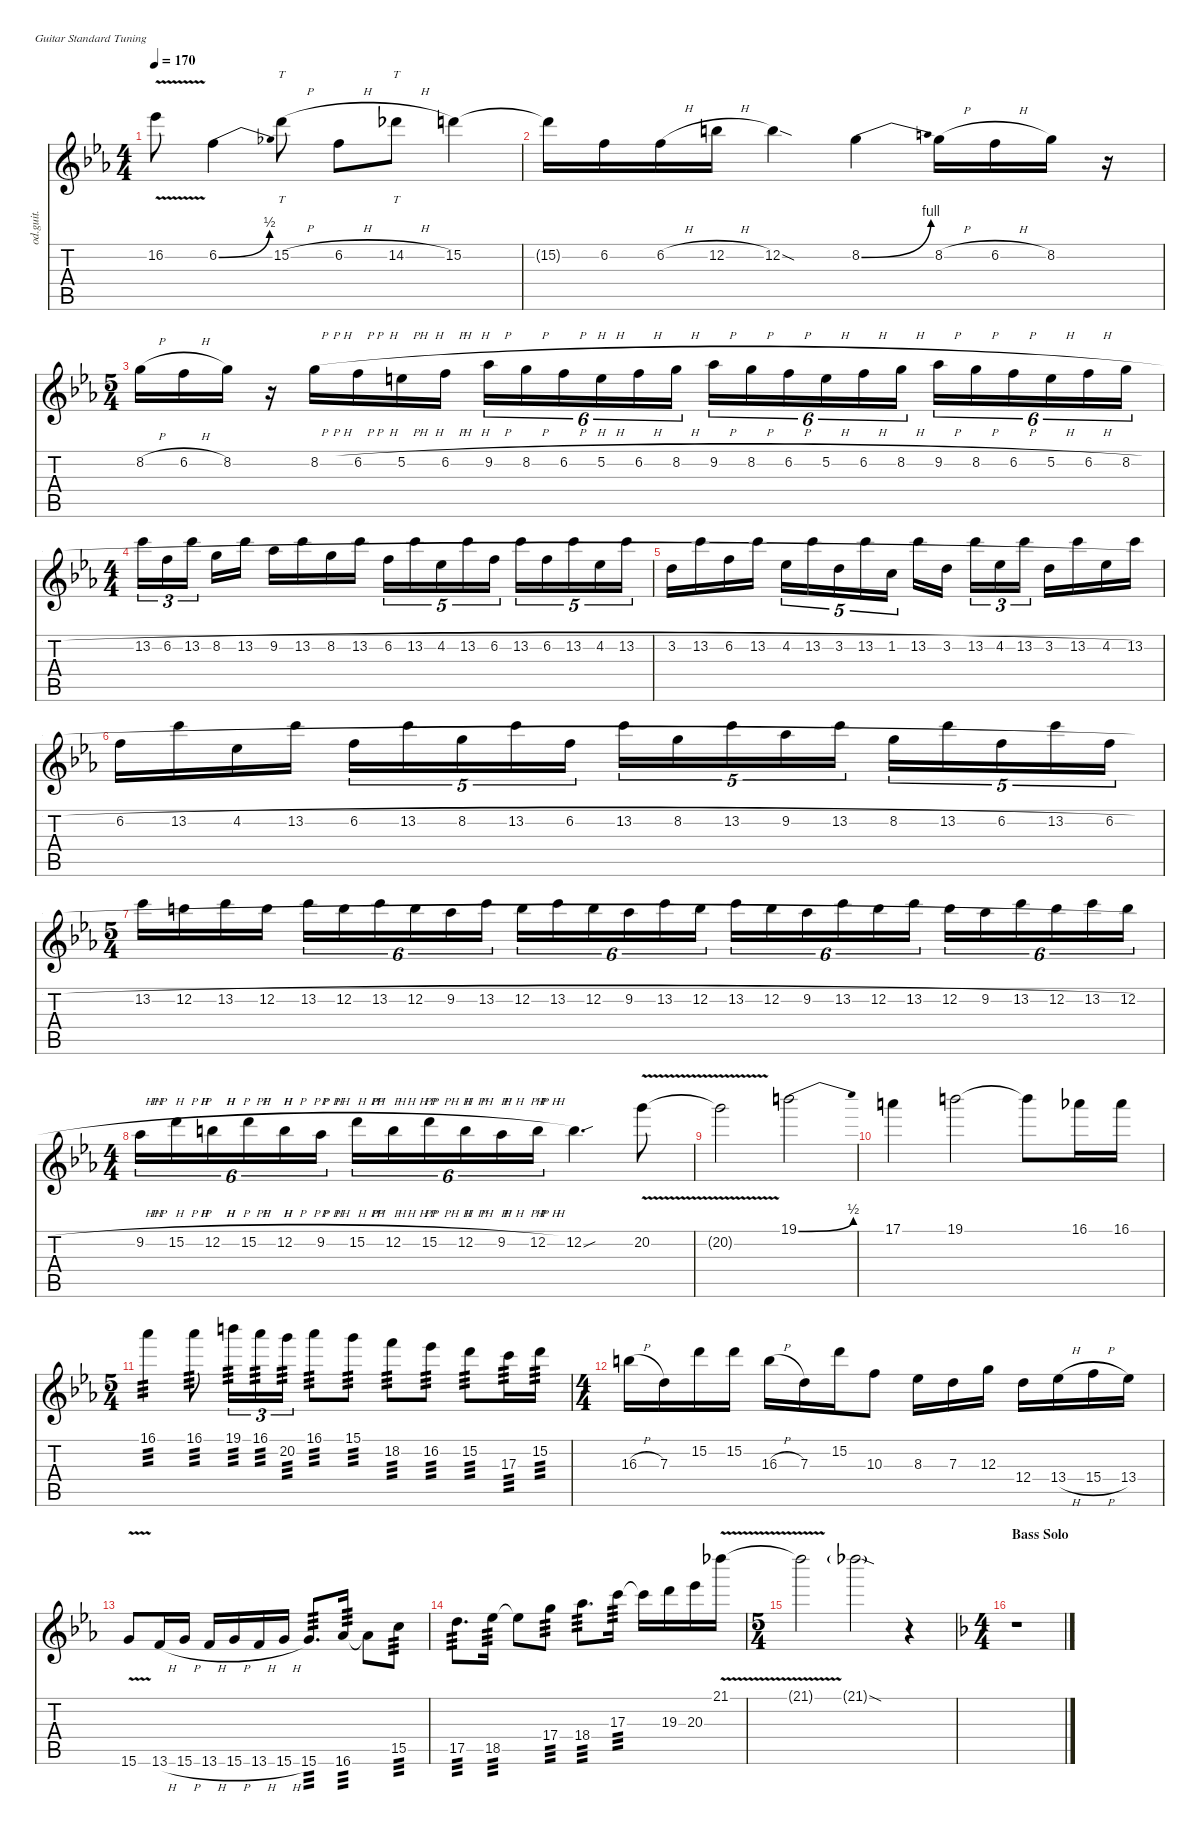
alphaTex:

\defaultSystemsLayout 4
\hideDynamics
\bracketExtendMode nobrackets
\otherSystemsTrackNameOrientation horizontal
\track ("Guitar II" "od.guit.") {instrument overdrivenguitar}
\staff {score tabs}
\tuning (E4 B3 G3 D3 A2 E2)
\ts (4 4)
\tempo 170
\clef g2
\ks eb
16.2{v t acc b}.8{dy f beam Down} 6.2{be (bend 0 0 30 2) acc forcenatural}.4{beam Down} 15.2{h acc forcenatural}.8{tt beam Down} 6.2{h acc forcenatural}.8{beam Down} 14.2{h acc b}.8{tt beam Down} 15.2{acc forcenatural}.4{beam Down} |
15.2{t acc forcenatural}.16{beam Down} 6.2{acc forcenatural}.16{beam Down} 6.2{h acc forcenatural}.16{beam Down} 12.2{h acc forcenatural}.16{beam Down} 12.2{sod acc forcenatural}.4{beam Down} 8.2{be (bend 0 0 30 4) acc forcenatural}.4{beam Down} 8.2{h acc forcenatural}.16{beam Down} 6.2{h acc forcenatural}.16{beam Down} 8.2{acc forcenatural}.16{beam Down} r.16{beam Down} |
\ts (5 4)
8.2{h acc forcenatural}.16{beam Down} 6.2{h acc forcenatural}.16{beam Down} 8.2{acc forcenatural}.16{beam Down} r.16{beam Down} 8.2{h acc forcenatural}.16{beam Down} 6.2{h acc forcenatural}.16{beam Down} 5.2{h acc forcenatural}.16{beam Down} 6.2{h acc forcenatural}.16{beam Down} 9.2{h acc b}.16{tu (6 4) beam Down} 8.2{h acc forcenatural}.16{tu (6 4) beam Down} 6.2{h acc forcenatural}.16{tu (6 4) beam Down} 5.2{h acc forcenatural}.16{tu (6 4) beam Down} 6.2{h acc forcenatural}.16{tu (6 4) beam Down} 8.2{h acc forcenatural}.16{tu (6 4) beam Down} 9.2{h acc b}.16{tu (6 4) beam Down} 8.2{h acc forcenatural}.16{tu (6 4) beam Down} 6.2{h acc forcenatural}.16{tu (6 4) beam Down} 5.2{h acc forcenatural}.16{tu (6 4) beam Down} 6.2{h acc forcenatural}.16{tu (6 4) beam Down} 8.2{h acc forcenatural}.16{tu (6 4) beam Down} 9.2{h acc b}.16{tu (6 4) beam Down} 8.2{h acc forcenatural}.16{tu (6 4) beam Down} 6.2{h acc forcenatural}.16{tu (6 4) beam Down} 5.2{h acc forcenatural}.16{tu (6 4) beam Down} 6.2{h acc forcenatural}.16{tu (6 4) beam Down} 8.2{h acc forcenatural}.16{tu (6 4) beam Down} |
\ts (4 4)
13.2{h acc forcenatural}.16{tu (3 2) beam Down} 6.2{h acc forcenatural}.16{tu (3 2) beam Down} 13.2{h acc forcenatural}.16{tu (3 2) beam Down} 8.2{h acc forcenatural}.16{beam Down} 13.2{h acc forcenatural}.16{beam Down} 9.2{h acc b}.16{beam Down} 13.2{h acc forcenatural}.16{beam Down} 8.2{h acc forcenatural}.16{beam Down} 13.2{h acc forcenatural}.16{beam Down} 6.2{h acc forcenatural}.16{tu (5 4) beam Down} 13.2{h acc forcenatural}.16{tu (5 4) beam Down} 4.2{h acc b}.16{tu (5 4) beam Down} 13.2{h acc forcenatural}.16{tu (5 4) beam Down} 6.2{h acc forcenatural}.16{tu (5 4) beam Down} 13.2{h acc forcenatural}.16{tu (5 4) beam Down} 6.2{h acc forcenatural}.16{tu (5 4) beam Down} 13.2{h acc forcenatural}.16{tu (5 4) beam Down} 4.2{h acc b}.16{tu (5 4) beam Down} 13.2{h acc forcenatural}.16{tu (5 4) beam Down} |
3.2{h acc forcenatural}.16{beam Down} 13.2{h acc forcenatural}.16{beam Down} 6.2{h acc forcenatural}.16{beam Down} 13.2{h acc forcenatural}.16{beam Down} 4.2{h acc b}.16{tu (5 4) beam Down} 13.2{h acc forcenatural}.16{tu (5 4) beam Down} 3.2{h acc forcenatural}.16{tu (5 4) beam Down} 13.2{h acc forcenatural}.16{tu (5 4) beam Down} 1.2{h acc forcenatural}.16{tu (5 4) beam Down} 13.2{h acc forcenatural}.16{beam Down} 3.2{h acc forcenatural}.16{beam Down} 13.2{h acc forcenatural}.16{tu (3 2) beam Down} 4.2{h acc b}.16{tu (3 2) beam Down} 13.2{h acc forcenatural}.16{tu (3 2) beam Down} 3.2{h acc forcenatural}.16{beam Down} 13.2{h acc forcenatural}.16{beam Down} 4.2{h acc b}.16{beam Down} 13.2{h acc forcenatural}.16{beam Down} |
6.2{h acc forcenatural}.16{beam Down} 13.2{h acc forcenatural}.16{beam Down} 4.2{h acc b}.16{beam Down} 13.2{h acc forcenatural}.16{beam Down} 6.2{h acc forcenatural}.16{tu (5 4) beam Down} 13.2{h acc forcenatural}.16{tu (5 4) beam Down} 8.2{h acc forcenatural}.16{tu (5 4) beam Down} 13.2{h acc forcenatural}.16{tu (5 4) beam Down} 6.2{h acc forcenatural}.16{tu (5 4) beam Down} 13.2{h acc forcenatural}.16{tu (5 4) beam Down} 8.2{h acc forcenatural}.16{tu (5 4) beam Down} 13.2{h acc forcenatural}.16{tu (5 4) beam Down} 9.2{h acc b}.16{tu (5 4) beam Down} 13.2{h acc forcenatural}.16{tu (5 4) beam Down} 8.2{h acc forcenatural}.16{tu (5 4) beam Down} 13.2{h acc forcenatural}.16{tu (5 4) beam Down} 6.2{h acc forcenatural}.16{tu (5 4) beam Down} 13.2{h acc forcenatural}.16{tu (5 4) beam Down} 6.2{h acc forcenatural}.16{tu (5 4) beam Down} |
\ts (5 4)
13.2{h acc forcenatural}.16{beam Down} 12.2{h acc forcenatural}.16{beam Down} 13.2{h acc forcenatural}.16{beam Down} 12.2{h acc forcenatural}.16{beam Down} 13.2{h acc forcenatural}.16{tu (6 4) beam Down} 12.2{h acc forcenatural}.16{tu (6 4) beam Down} 13.2{h acc forcenatural}.16{tu (6 4) beam Down} 12.2{h acc forcenatural}.16{tu (6 4) beam Down} 9.2{h acc b}.16{tu (6 4) beam Down} 13.2{h acc forcenatural}.16{tu (6 4) beam Down} 12.2{h acc forcenatural}.16{tu (6 4) beam Down} 13.2{h acc forcenatural}.16{tu (6 4) beam Down} 12.2{h acc forcenatural}.16{tu (6 4) beam Down} 9.2{h acc b}.16{tu (6 4) beam Down} 13.2{h acc forcenatural}.16{tu (6 4) beam Down} 12.2{h acc forcenatural}.16{tu (6 4) beam Down} 13.2{h acc forcenatural}.16{tu (6 4) beam Down} 12.2{h acc forcenatural}.16{tu (6 4) beam Down} 9.2{h acc b}.16{tu (6 4) beam Down} 13.2{h acc forcenatural}.16{tu (6 4) beam Down} 12.2{h acc forcenatural}.16{tu (6 4) beam Down} 13.2{h acc forcenatural}.16{tu (6 4) beam Down} 12.2{h acc forcenatural}.16{tu (6 4) beam Down} 9.2{h acc b}.16{tu (6 4) beam Down} 13.2{h acc forcenatural}.16{tu (6 4) beam Down} 12.2{h acc forcenatural}.16{tu (6 4) beam Down} 13.2{h acc forcenatural}.16{tu (6 4) beam Down} 12.2{h acc forcenatural}.16{tu (6 4) beam Down} |
\ts (4 4)
9.2{h acc b}.16{tu (6 4) beam Down} 15.2{h acc forcenatural}.16{tu (6 4) beam Down} 12.2{h acc forcenatural}.16{tu (6 4) beam Down} 15.2{h acc forcenatural}.16{tu (6 4) beam Down} 12.2{h acc forcenatural}.16{tu (6 4) beam Down} 9.2{h acc b}.16{tu (6 4) beam Down} 15.2{h acc forcenatural}.16{tu (6 4) beam Down} 12.2{h acc forcenatural}.16{tu (6 4) beam Down} 15.2{h acc forcenatural}.16{tu (6 4) beam Down} 12.2{h acc forcenatural}.16{tu (6 4) beam Down} 9.2{h acc b}.16{tu (6 4) beam Down} 12.2{h acc forcenatural}.16{tu (6 4) beam Down} 12.2{sou acc forcenatural}.4{d beam Down} 20.2{v acc forcenatural}.8{beam Down} |
20.2{v t acc forcenatural}.2{beam Down} 19.1{be (bend 0 0 30 2) acc forcenatural}.2{beam Down} |
17.1{acc forcenatural}.4{beam Down} 19.1{acc forcenatural}.2{beam Down} 19.1{t acc forcenatural}.8{beam Down} 16.1{acc b}.16{beam Down} 16.1{acc b}.16{beam Down} |
\ts (5 4)
16.1{acc b}.4{tp 3 beam Down} 16.1{acc b}.8{tp 3 beam Down} 19.1{acc forcenatural}.16{tu (3 2) tp 3 beam Down} 16.1{acc b}.16{tu (3 2) tp 3 beam Down} 20.2{acc forcenatural}.16{tu (3 2) tp 3 beam Down} 16.1{acc b}.8{tp 3 beam Down} 15.1{acc forcenatural}.8{tp 3 beam Down} 18.2{acc forcenatural}.8{tp 3 beam Down} 16.2{acc b}.8{tp 3 beam Down} 15.2{acc forcenatural}.8{tp 3 beam Down} 17.3{acc forcenatural}.16{tp 3 beam Down} 15.2{acc forcenatural}.16{tp 3 beam Down} |
\ts (4 4)
16.3{h acc forcenatural}.16{beam Down} 7.3{acc forcenatural}.16{beam Down} 15.2{acc forcenatural}.16{beam Down} 15.2{acc forcenatural}.16{beam Down} 16.3{h acc forcenatural}.16{beam Down} 7.3{acc forcenatural}.16{beam Down} 15.2{acc forcenatural}.16{beam Down} 10.3{acc forcenatural}.8{beam Down} 8.3{acc b}.16{beam Down} 7.3{acc forcenatural}.16{beam Down} 12.3{acc forcenatural}.16{beam Down} 12.4{acc forcenatural}.16{beam Down} 13.4{h acc b}.16{beam Down} 15.4{h acc forcenatural}.16{beam Down} 13.4{acc b}.16{beam Down} |
15.6{v acc forcenatural}.8{beam Up} 13.6{h acc forcenatural}.16{beam Up} 15.6{h acc forcenatural}.16{beam Up} 13.6{h acc forcenatural}.16{beam Up} 15.6{h acc forcenatural}.16{beam Up} 13.6{h acc forcenatural}.16{beam Up} 15.6{h acc forcenatural}.16{beam Up} 15.6{acc forcenatural}.8{d tp 3 beam Up} 16.6{acc b}.16{tp 3 beam Up} 16.6{t acc b}.8{beam Down} 15.5{acc forcenatural}.8{tp 3 beam Down} |
17.5{acc forcenatural}.8{d tp 3 beam Down} 18.5{acc b}.16{tp 3 beam Down} 18.5{t acc b}.8{beam Down} 17.4{acc forcenatural}.8{tp 3 beam Down} 18.4{acc b}.8{d tp 3 beam Down} 17.3{acc forcenatural}.16{tp 3 beam Down} 17.3{t acc forcenatural}.16{beam Down} 19.3{acc forcenatural}.16{beam Down} 20.3{acc b}.16{beam Down} 21.1{v acc b}.16{beam Down} |
\ts (5 4)
21.1{v t acc b}.2{beam Down} 21.1{sod g acc b}.2{beam Down} r.4{beam Down} |
\ts (4 4)
\section ("" "Bass Solo")
\ks f
r.1{beam Down}
